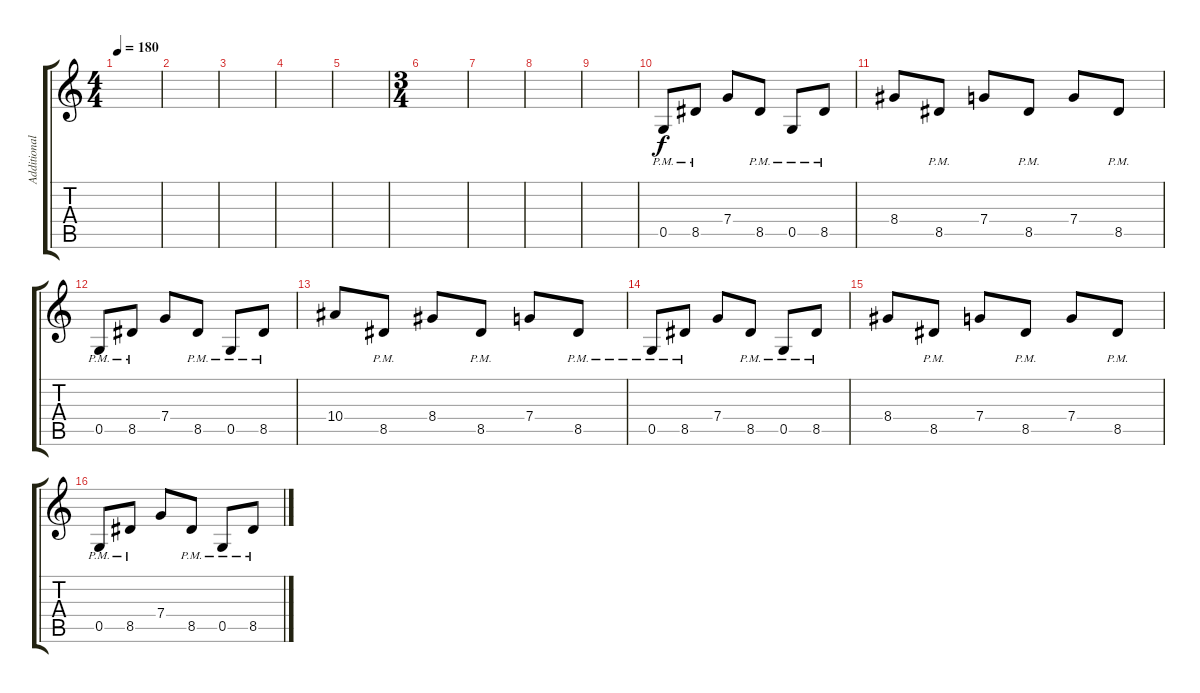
\track ("Additional Guitar" "Additional") {instrument distortionguitar}
\staff {score tabs}
\tuning (D4 A3 F3 C3 G2 C2) {hide}
\ts (4 4)
\tempo 180
\clef g2
\ks c
|
|
|
|
|
\ts (3 4)
|
|
|
|
0.5{pm}.8 8.5{pm}.8 7.4.8 8.5{pm}.8 0.5{pm}.8 8.5{pm}.8 |
8.4.8 8.5{pm}.8 7.4.8 8.5{pm}.8 7.4.8 8.5{pm}.8 |
0.5{pm}.8 8.5{pm}.8 7.4.8 8.5{pm}.8 0.5{pm}.8 8.5{pm}.8 |
10.4.8 8.5{pm}.8 8.4.8 8.5{pm}.8 7.4.8 8.5{pm}.8 |
0.5{pm}.8 8.5{pm}.8 7.4.8 8.5{pm}.8 0.5{pm}.8 8.5{pm}.8 |
8.4.8 8.5{pm}.8 7.4.8 8.5{pm}.8 7.4.8 8.5{pm}.8 |
0.5{pm}.8 8.5{pm}.8 7.4.8 8.5{pm}.8 0.5{pm}.8 8.5{pm}.8
